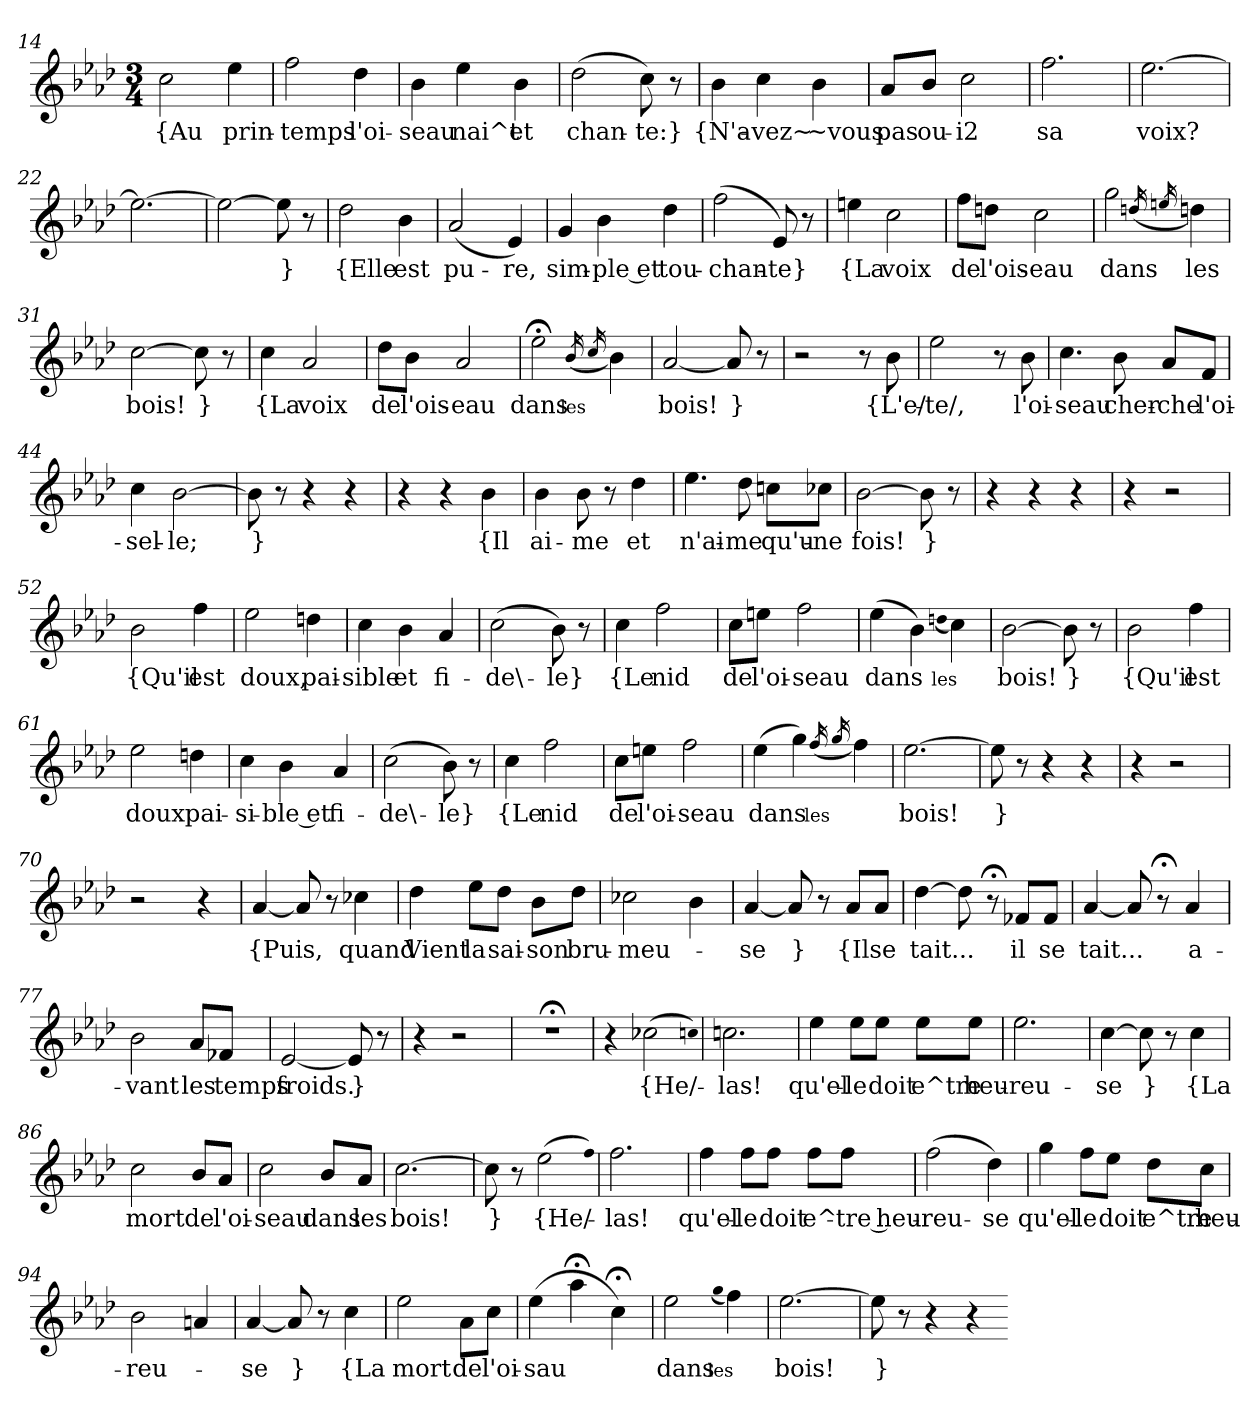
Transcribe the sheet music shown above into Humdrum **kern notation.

**kern	**text
*part1	*part1
*staff1	*staff1
*clefG2	*
*k[b-e-a-d-]	*
*M3/4	*
=14	=14
2cc	{Au
4ee-	prin-
=15	=15
2ff	-temps
4dd-	l'oi-
=16	=16
4b-	-seau
4ee-	nai^t
4b-	et
=17	=17
(2dd-	chan-
8cc)	-te:}
8r	.
=18	=18
4b-	{N'a-
4cc	-vez~
4b-	~vous
=19	=19
8a-/L	pas
8b-/J	ou-
2cc	-i2
=20	=20
2.ff	sa
=21	=21
[2.ee-	voix?
=22	=22
2.ee-_	.
=23	=23
2ee-_	.
8ee-]	}
8r	.
=24	=24
2dd-	{Elle
4b-	est
=25	=25
(2a-	pu-
4e-)	-re,
=26	=26
4g	sim-
4b-	-ple et
4dd-	tou-
=27	=27
(2ff	-chan-
8e-)	-te}
8r	.
=28	=28
4een	{La
2cc	voix
=29	=29
8ff\L	de
8ddn\J	l'ois-
2cc	-eau
=30	=30
2gg	dans
(16qddn	.
16qeen	.
4ddn)	les
=31	=31
[2cc	bois!
8cc]	}
8r	.
=32	=32
4cc	{La
2a-	voix
=33	=33
8dd-\L	de
8b-\J	l'ois-
2a-	-eau
=34	=34
2ee-;<	dans
(16qb-	les
16qcc	.
4b-)	.
=35	=35
[2a-	bois!
8a-]	}
8r	.
=41	=41
2r	.
8r	.
8b-	{L'e/-
=42	=42
2ee-	-te/,
8r	.
8b-	l'oi-
=43	=43
4.cc	-seau
8b-	cher-
8a-/L	-che
8f/J	l'oi-
=44	=44
4cc	-sel-
[2b-	-le;
=45	=45
8b-]	}
8r	.
4r	.
4r	.
=46	=46
4r	.
4r	.
4b-	{Il
=47	=47
4b-	ai-
8b-	-me
8r	.
4dd-	et
=48	=48
4.ee-	n'ai-
8dd-	-me
8ccn\L	qu'u-
8cc-X\J	-ne
=49	=49
[2b-	fois!
8b-]	}
8r	.
=50	=50
4r	.
4r	.
4r	.
=51	=51
4r	.
2r	.
=52	=52
2b-	{Qu'il
4ff	est
=53	=53
2ee-	doux,
4ddn	pai-
=54	=54
4cc	-sible
4b-	et
4a-	fi-
=55	=55
(2cc	-de\-
8b-)	-le}
8r	.
=56	=56
4cc	{Le
2ff	nid
=57	=57
8cc\L	de
8een\J	l'oi-
2ff	-seau
=58	=58
(4ee-	dans
4b-)	.
(qddn	les
4cc)	.
=59	=59
[2b-	bois!
8b-]	}
8r	.
=60	=60
2b-	{Qu'il
4ff	est
=61	=61
2ee-	doux
4ddn	pai-
=62	=62
4cc	-si-
4b-	-ble et
4a-	fi-
=63	=63
(2cc	-de\-
8b-)	-le}
8r	.
=64	=64
4cc	{Le
2ff	nid
=65	=65
8cc\L	de
8een\J	l'oi-
2ff	-seau
=66	=66
(4ee-	dans
4gg)	.
(16qff	les
16qgg	.
4ff)	.
=67	=67
[2.ee-	bois!
=68	=68
8ee-]	}
8r	.
4r	.
4r	.
=69	=69
4r	.
2r	.
=70	=70
2r	.
4r	.
=71	=71
[4a-	{Puis,
8a-]	.
8r	.
4cc-X	quand
=72	=72
4dd-	Vient
8ee-\L	la
8dd-\J	sai-
8b-\L	-son
8dd-\J	bru-
=73	=73
2cc-X	-meu-
4b-	.
=74	=74
[4a-	-se
8a-]	}
8r	.
8a-/L	{Il
8a-/J	se
=75	=75
[4dd-	tait...
8dd-]	.
8r;<	.
8f-X/L	il
8f-/J	se
=76	=76
[4a-	tait...
8a-]	.
8r;<	.
4a-	a-
=77	=77
2b-	-vant
8a-/L	les
8f-X/J	temps
=78	=78
[2e-	froids.
8e-]	}
8r	.
=79	=79
4r	.
2r	.
=80	=80
2.r;<	.
=81	=81
4r	.
(2cc-X	{He/-
qccn)	.
=82	=82
2.ccn	-las!
=83	=83
4ee-	qu'el-
8ee-\L	-le
8ee-\J	doit
8ee-\L	e^tre
8ee-\J	heu-
=84	=84
2.ee-	-reu-
=85	=85
[4cc	-se
8cc]	}
8r	.
4cc	{La
=86	=86
2cc	mort
8b-/L	de
8a-/J	l'oi-
=87	=87
2cc	-seau
8b-/L	dans
8a-/J	les
=88	=88
[2.cc	bois!
=89	=89
8cc]	}
8r	.
(2ee-	{He/-
qff)	.
=90	=90
2.ff	-las!
=91	=91
4ff	qu'el-
8ff\L	-le
8ff\J	doit
8ff\L	e^-
8ff\J	-tre heu-
=92	=92
(2ff	-reu-
4dd-)	-se
=93	=93
4gg	qu'el-
8ff\L	-le
8ee-\J	doit
8dd-\L	e^tre
8cc\J	heu-
=94	=94
2b-	-reu-
4an	.
=95	=95
[4a-	-se
8a-]	}
8r	.
4cc	{La
=96	=96
2ee-	mort
8a-\L	de
8cc\J	l'oi-
=97	=97
(4ee-	-sau
4aa-;<	.
4cc;<)	.
=98	=98
2ee-	dans
(qgg	les
4ff)	.
=99	=99
[2.ee-	bois!
=100	=100
8ee-]	}
8r	.
4r	.
4r	.
=-	=-
*-	*-
